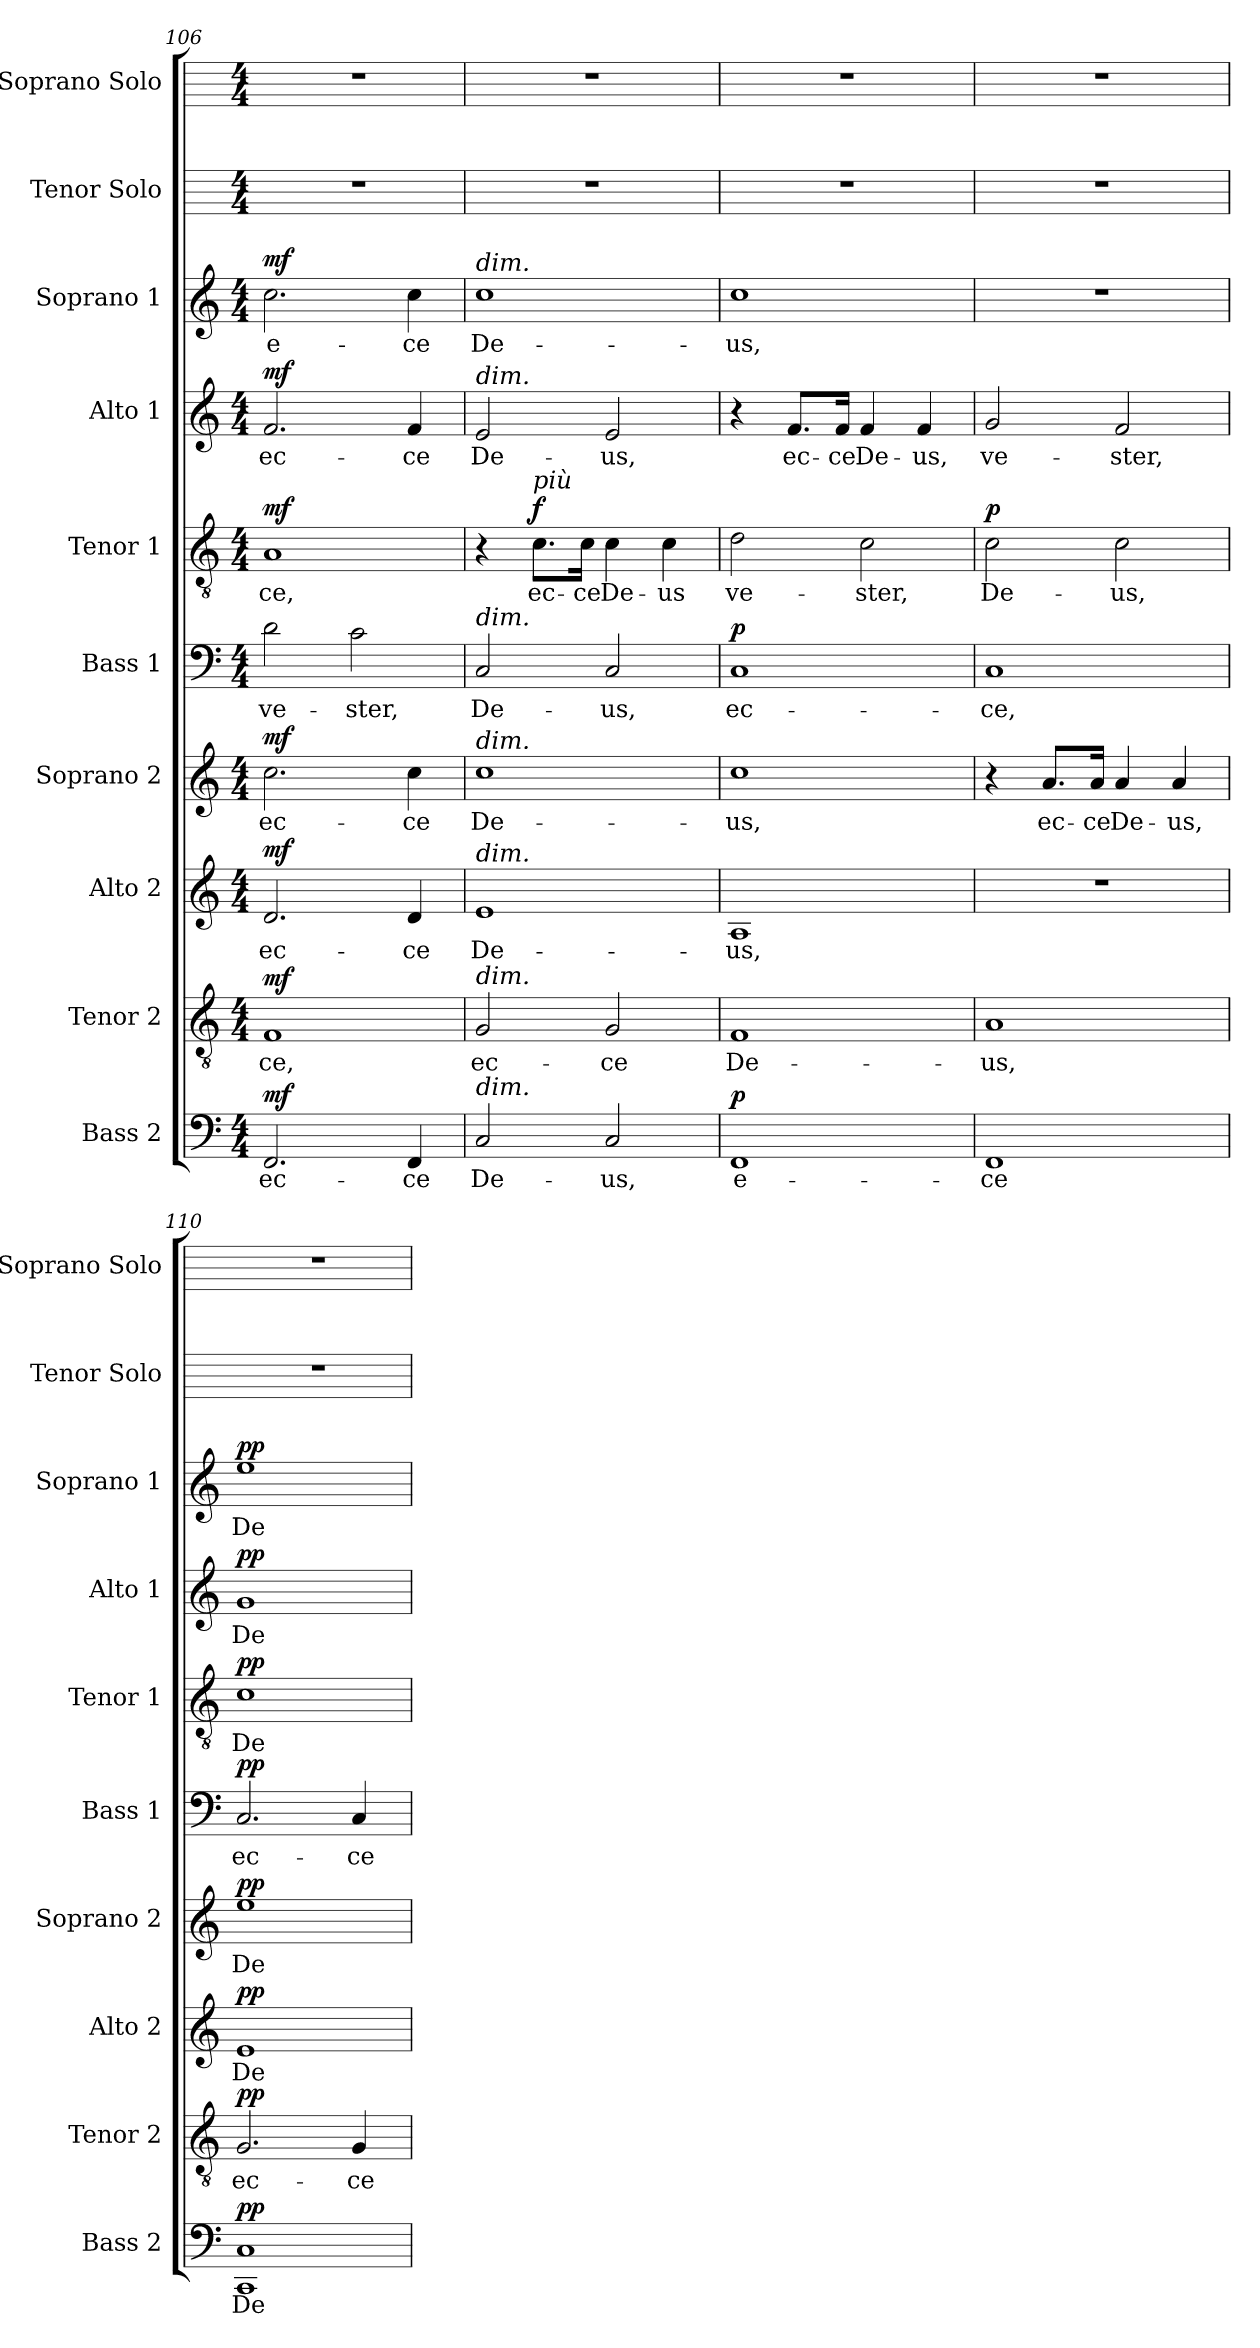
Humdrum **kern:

**kern	**text	**dynam	**kern	**text	**dynam	**kern	**text	**dynam	**kern	**text	**dynam	**kern	**text	**dynam	**kern	**text	**dynam	**kern	**text	**dynam	**kern	**text	**dynam	**kern	**kern
*part10	*part10	*part10	*part9	*part9	*part9	*part8	*part8	*part8	*part7	*part7	*part7	*part6	*part6	*part6	*part5	*part5	*part5	*part4	*part4	*part4	*part3	*part3	*part3	*part2	*part1
*staff10	*staff10	*staff10	*staff9	*staff9	*staff9	*staff8	*staff8	*staff8	*staff7	*staff7	*staff7	*staff6	*staff6	*staff6	*staff5	*staff5	*staff5	*staff4	*staff4	*staff4	*staff3	*staff3	*staff3	*staff2	*staff1
*I"Bass 2	*	*	*I"Tenor 2	*	*	*I"Alto 2	*	*	*I"Soprano 2	*	*	*I"Bass 1	*	*	*I"Tenor 1	*	*	*I"Alto 1	*	*	*I"Soprano 1	*	*	*I"Tenor Solo	*I"Soprano Solo
*I'Bass 2	*	*	*I'Tenor 2	*	*	*I'Alto 2	*	*	*I'Soprano 2	*	*	*I'Bass 1	*	*	*I'Tenor 1	*	*	*I'Alto 1	*	*	*I'Soprano 1	*	*	*I'Tenor Solo	*I'Soprano Solo
*clefF4	*	*	*clefGv2	*	*	*clefG2	*	*	*clefG2	*	*	*clefF4	*	*	*clefGv2	*	*	*clefG2	*	*	*clefG2	*	*	*	*
*k[]	*	*	*k[]	*	*	*k[]	*	*	*k[]	*	*	*k[]	*	*	*k[]	*	*	*k[]	*	*	*k[]	*	*	*	*
*C:	*	*	*C:	*	*	*C:	*	*	*C:	*	*	*C:	*	*	*C:	*	*	*C:	*	*	*C:	*	*	*	*
*M4/4	*	*	*M4/4	*	*	*M4/4	*	*	*M4/4	*	*	*M4/4	*	*	*M4/4	*	*	*M4/4	*	*	*M4/4	*	*	*M4/4	*M4/4
=106	=106	=106	=106	=106	=106	=106	=106	=106	=106	=106	=106	=106	=106	=106	=106	=106	=106	=106	=106	=106	=106	=106	=106	=106	=106
!	!LO:LY:b	!LO:DY:a	!	!LO:LY:b	!LO:DY:a	!	!LO:LY:b	!LO:DY:a	!	!LO:LY:b	!LO:DY:a	!	!LO:LY:b	!	!	!LO:LY:b	!LO:DY:a	!	!LO:LY:b	!LO:DY:a	!	!LO:LY:b	!LO:DY:a	!	!
2.FF	ec-	mf	1F	-ce,	mf	2.d	ec-	mf	2.cc	ec-	mf	2d	ve-	.	1A	-ce,	mf	2.f	ec-	mf	2.cc	e-	mf	1r	1r
!	!	!	!	!	!	!	!	!	!	!	!	!	!LO:LY:b	!	!	!	!	!	!	!	!	!	!	!	!
.	.	.	.	.	.	.	.	.	.	.	.	2c	-ster,	.	.	.	.	.	.	.	.	.	.	.	.
!	!LO:LY:b	!	!	!	!	!	!LO:LY:b	!	!	!LO:LY:b	!	!	!	!	!	!	!	!	!LO:LY:b	!	!	!LO:LY:b	!	!	!
4FF	-ce	.	.	.	.	4d	-ce	.	4cc	-ce	.	.	.	.	.	.	.	4f	-ce	.	4cc	-ce	.	.	.
=107	=107	=107	=107	=107	=107	=107	=107	=107	=107	=107	=107	=107	=107	=107	=107	=107	=107	=107	=107	=107	=107	=107	=107	=107	=107
!	!	!	!	!	!	!	!	!	!	!	!	!	!	!	!	!	!	!	!	!	!LO:TX:a:i:t=dim.	!	!	!	!
!	!	!	!	!	!	!	!	!	!	!	!	!	!	!	!	!	!	!LO:TX:a:i:t=dim.	!	!	!	!	!	!	!
!	!	!	!	!	!	!	!	!	!	!	!	!LO:TX:a:i:t=dim.	!	!	!	!	!	!	!	!	!	!	!	!	!
!	!	!	!	!	!	!	!	!	!LO:TX:a:i:t=dim.	!	!	!	!	!	!	!	!	!	!	!	!	!	!	!	!
!	!	!	!	!	!	!LO:TX:a:i:t=dim.	!	!	!	!	!	!	!	!	!	!	!	!	!	!	!	!	!	!	!
!	!	!	!LO:TX:a:i:t=dim.	!	!	!	!	!	!	!	!	!	!	!	!	!	!	!	!	!	!	!	!	!	!
!LO:TX:a:i:t=dim.	!	!	!	!	!	!	!	!	!	!	!	!	!	!	!	!	!	!	!	!	!	!	!	!	!
!	!LO:LY:b	!	!	!LO:LY:b	!	!	!LO:LY:b	!	!	!LO:LY:b	!	!	!LO:LY:b	!	!	!	!	!	!LO:LY:b	!	!	!LO:LY:b	!	!	!
2C	De-	.	2G	ec-	.	1e	De-	.	1cc	De-	.	2C	De-	.	4r	.	.	2e	De-	.	1cc	De-	.	1r	1r
!	!	!	!	!	!	!	!	!	!	!	!	!	!	!	!LO:TX:a:i:t=più	!	!	!	!	!	!	!	!	!	!
!	!	!	!	!	!	!	!	!	!	!	!	!	!	!	!	!LO:LY:b	!LO:DY:a	!	!	!	!	!	!	!	!
.	.	.	.	.	.	.	.	.	.	.	.	.	.	.	8.c\L	ec-	f	.	.	.	.	.	.	.	.
!	!	!	!	!	!	!	!	!	!	!	!	!	!	!	!	!LO:LY:b	!	!	!	!	!	!	!	!	!
.	.	.	.	.	.	.	.	.	.	.	.	.	.	.	16c\Jk	-ce	.	.	.	.	.	.	.	.	.
!	!LO:LY:b	!	!	!LO:LY:b	!	!	!	!	!	!	!	!	!LO:LY:b	!	!	!LO:LY:b	!	!	!LO:LY:b	!	!	!	!	!	!
2C	-us,	.	2G	-ce	.	.	.	.	.	.	.	2C	-us,	.	4c	De-	.	2e	-us,	.	.	.	.	.	.
!	!	!	!	!	!	!	!	!	!	!	!	!	!	!	!	!LO:LY:b	!	!	!	!	!	!	!	!	!
.	.	.	.	.	.	.	.	.	.	.	.	.	.	.	4c	-us	.	.	.	.	.	.	.	.	.
=108	=108	=108	=108	=108	=108	=108	=108	=108	=108	=108	=108	=108	=108	=108	=108	=108	=108	=108	=108	=108	=108	=108	=108	=108	=108
!	!LO:LY:b	!LO:DY:a	!	!LO:LY:b	!	!	!LO:LY:b	!	!	!LO:LY:b	!	!	!LO:LY:b	!LO:DY:a	!	!LO:LY:b	!	!	!	!	!	!LO:LY:b	!	!	!
1FF	e-	p	1F	De-	.	1A	-us,	.	1cc	-us,	.	1C	ec-	p	2d	ve-	.	4r	.	.	1cc	-us,	.	1r	1r
!	!	!	!	!	!	!	!	!	!	!	!	!	!	!	!	!	!	!	!LO:LY:b	!	!	!	!	!	!
.	.	.	.	.	.	.	.	.	.	.	.	.	.	.	.	.	.	8.f/L	ec-	.	.	.	.	.	.
!	!	!	!	!	!	!	!	!	!	!	!	!	!	!	!	!	!	!	!LO:LY:b	!	!	!	!	!	!
.	.	.	.	.	.	.	.	.	.	.	.	.	.	.	.	.	.	16f/Jk	-ce	.	.	.	.	.	.
!	!	!	!	!	!	!	!	!	!	!	!	!	!	!	!	!LO:LY:b	!	!	!LO:LY:b	!	!	!	!	!	!
.	.	.	.	.	.	.	.	.	.	.	.	.	.	.	2c	-ster,	.	4f	De-	.	.	.	.	.	.
!	!	!	!	!	!	!	!	!	!	!	!	!	!	!	!	!	!	!	!LO:LY:b	!	!	!	!	!	!
.	.	.	.	.	.	.	.	.	.	.	.	.	.	.	.	.	.	4f	-us,	.	.	.	.	.	.
=109	=109	=109	=109	=109	=109	=109	=109	=109	=109	=109	=109	=109	=109	=109	=109	=109	=109	=109	=109	=109	=109	=109	=109	=109	=109
!	!LO:LY:b	!	!	!LO:LY:b	!	!	!	!	!	!	!	!	!LO:LY:b	!	!	!LO:LY:b	!LO:DY:a	!	!LO:LY:b	!	!	!	!	!	!
1FF	-ce	.	1A	-us,	.	1r	.	.	4r	.	.	1C	-ce,	.	2c	De-	p	2g	ve-	.	1r	.	.	1r	1r
!	!	!	!	!	!	!	!	!	!	!LO:LY:b	!	!	!	!	!	!	!	!	!	!	!	!	!	!	!
.	.	.	.	.	.	.	.	.	8.a/L	ec-	.	.	.	.	.	.	.	.	.	.	.	.	.	.	.
!	!	!	!	!	!	!	!	!	!	!LO:LY:b	!	!	!	!	!	!	!	!	!	!	!	!	!	!	!
.	.	.	.	.	.	.	.	.	16a/Jk	-ce	.	.	.	.	.	.	.	.	.	.	.	.	.	.	.
!	!	!	!	!	!	!	!	!	!	!LO:LY:b	!	!	!	!	!	!LO:LY:b	!	!	!LO:LY:b	!	!	!	!	!	!
.	.	.	.	.	.	.	.	.	4a	De-	.	.	.	.	2c	-us,	.	2f	-ster,	.	.	.	.	.	.
!	!	!	!	!	!	!	!	!	!	!LO:LY:b	!	!	!	!	!	!	!	!	!	!	!	!	!	!	!
.	.	.	.	.	.	.	.	.	4a	-us,	.	.	.	.	.	.	.	.	.	.	.	.	.	.	.
=110	=110	=110	=110	=110	=110	=110	=110	=110	=110	=110	=110	=110	=110	=110	=110	=110	=110	=110	=110	=110	=110	=110	=110	=110	=110
!	!LO:LY:b	!LO:DY:a	!	!LO:LY:b	!LO:DY:a	!	!LO:LY:b	!LO:DY:a	!	!LO:LY:b	!LO:DY:a	!	!LO:LY:b	!LO:DY:a	!	!LO:LY:b	!LO:DY:a	!	!LO:LY:b	!LO:DY:a	!	!LO:LY:b	!LO:DY:a	!	!
1CC 1C	De-	pp	2.G	ec-	pp	1e	De-	pp	1ee	De-	pp	2.C	ec-	pp	1c	De-	pp	1g	De-	pp	1ee	De-	pp	1r	1r
!	!	!	!	!LO:LY:b	!	!	!	!	!	!	!	!	!LO:LY:b	!	!	!	!	!	!	!	!	!	!	!	!
.	.	.	4G	-ce	.	.	.	.	.	.	.	4C	-ce	.	.	.	.	.	.	.	.	.	.	.	.
=	=	=	=	=	=	=	=	=	=	=	=	=	=	=	=	=	=	=	=	=	=	=	=	=	=
*-	*-	*-	*-	*-	*-	*-	*-	*-	*-	*-	*-	*-	*-	*-	*-	*-	*-	*-	*-	*-	*-	*-	*-	*-	*-
